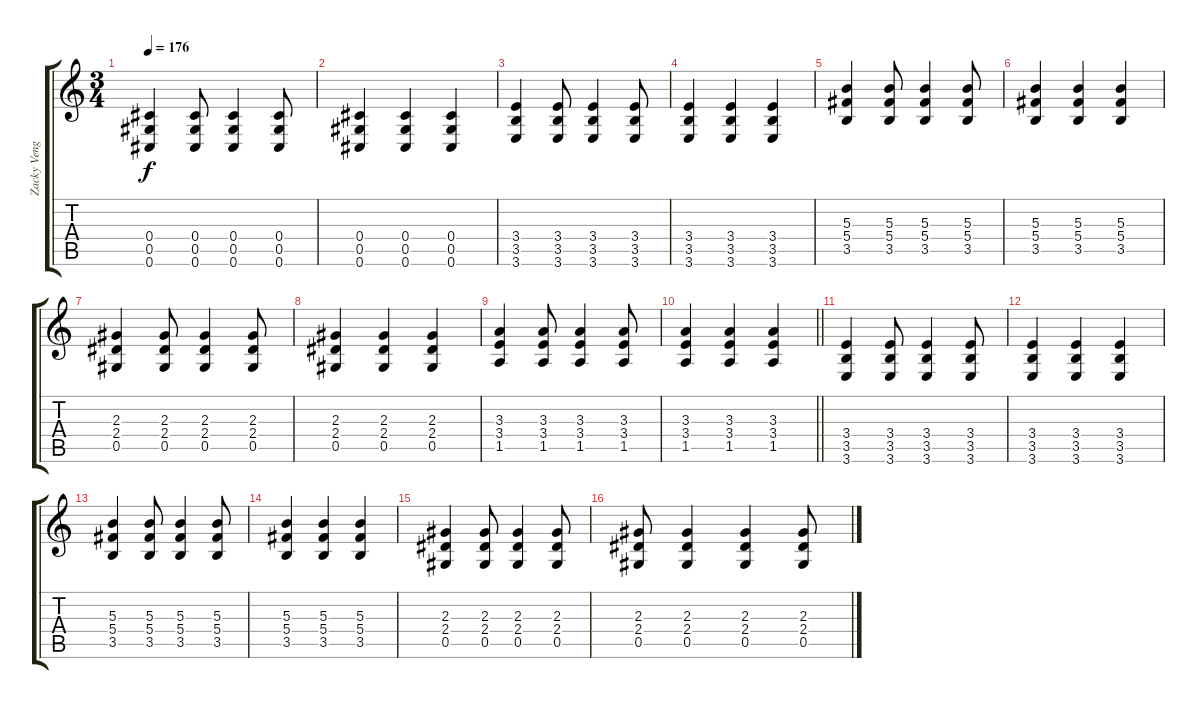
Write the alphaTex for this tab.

\track ("Zacky Vengeance" "Zacky Veng") {instrument distortionguitar}
\staff {score tabs}
\tuning (Eb4 Bb3 Gb3 Db3 Ab2 Db2) {hide}
\ts (3 4)
\tempo 176
\clef g2
\ks c
(0.4 0.5 0.6).4{dy f volume 12 balance 8} (0.4 0.5 0.6).8 (0.4 0.5 0.6).4 (0.4 0.5 0.6).8 |
(0.4 0.5 0.6).4{balance 0} (0.4 0.5 0.6).4 (0.4 0.5 0.6).4 |
(3.4 3.5 3.6).4 (3.4 3.5 3.6).8 (3.4 3.5 3.6).4 (3.4 3.5 3.6).8 |
(3.4 3.5 3.6).4 (3.4 3.5 3.6).4 (3.4 3.5 3.6).4 |
(5.3 5.4 3.5).4 (5.3 5.4 3.5).8 (5.3 5.4 3.5).4 (5.3 5.4 3.5).8 |
(5.3 5.4 3.5).4 (5.3 5.4 3.5).4 (5.3 5.4 3.5).4 |
(2.3 2.4 0.5).4 (2.3 2.4 0.5).8 (2.3 2.4 0.5).4 (2.3 2.4 0.5).8 |
(2.3 2.4 0.5).4 (2.3 2.4 0.5).4 (2.3 2.4 0.5).4 |
(3.3 3.4 1.5).4 (3.3 3.4 1.5).8 (3.3 3.4 1.5).4 (3.3 3.4 1.5).8 |
\barLineRight lightlight
(3.3 3.4 1.5).4 (3.3 3.4 1.5).4 (3.3 3.4 1.5).4 |
(3.4 3.5 3.6).4 (3.4 3.5 3.6).8 (3.4 3.5 3.6).4 (3.4 3.5 3.6).8 |
(3.4 3.5 3.6).4 (3.4 3.5 3.6).4 (3.4 3.5 3.6).4 |
(5.3 5.4 3.5).4 (5.3 5.4 3.5).8 (5.3 5.4 3.5).4 (5.3 5.4 3.5).8 |
(5.3 5.4 3.5).4 (5.3 5.4 3.5).4 (5.3 5.4 3.5).4 |
(2.3 2.4 0.5).4 (2.3 2.4 0.5).8 (2.3 2.4 0.5).4 (2.3 2.4 0.5).8 |
(2.3 2.4 0.5).8 (2.3 2.4 0.5).4 (2.3 2.4 0.5).4 (2.3 2.4 0.5).8
